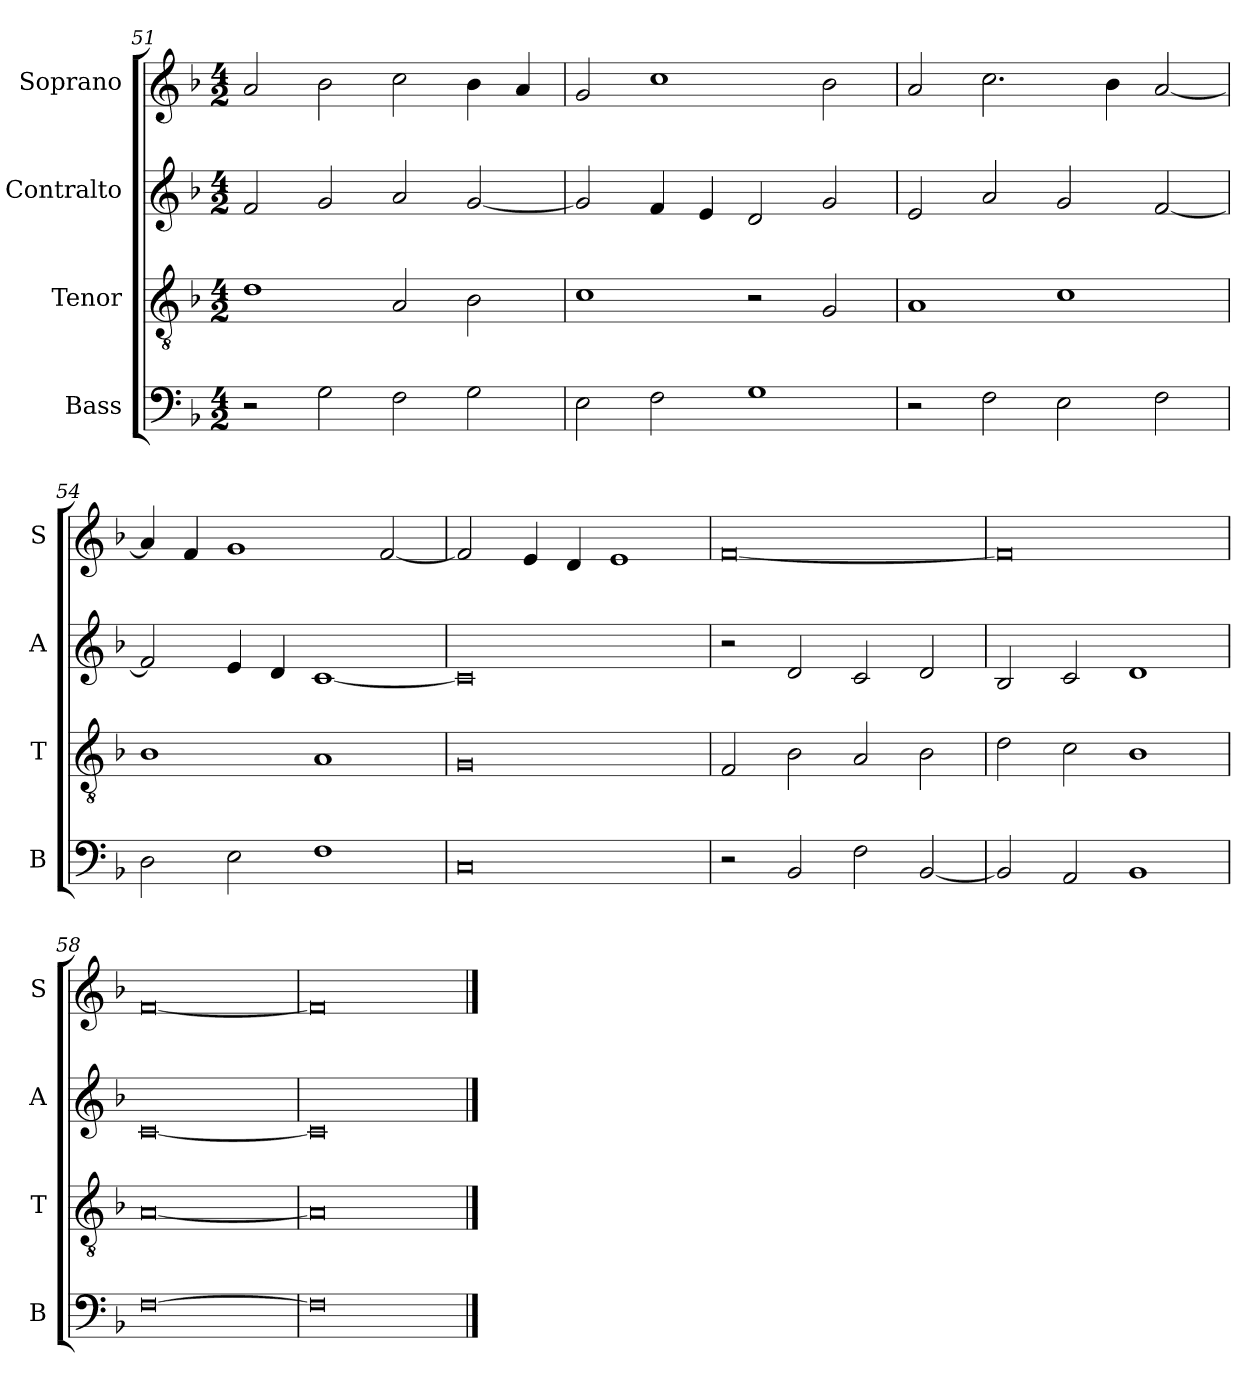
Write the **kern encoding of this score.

**kern	**kern	**kern	**kern
*part4	*part3	*part2	*part1
*staff4	*staff3	*staff2	*staff1
*I"Bass	*I"Tenor	*I"Contralto	*I"Soprano
*I'B	*I'T	*I'A	*I'S
*clefF4	*clefGv2	*clefG2	*clefG2
*k[b-]	*k[b-]	*k[b-]	*k[b-]
*F:ion	*F:ion	*F:ion	*F:ion
*M4/2	*M4/2	*M4/2	*M4/2
=51	=51	=51	=51
2r	1d	2f	2a
2G	.	2g	2b-
2F	2A	2a	2cc
2G	2B-	[2g	4b-
.	.	.	4a
=52	=52	=52	=52
2E	1c	2g]	2g
2F	.	4f	1cc
.	.	4e	.
1G	2r	2d	.
.	2G	2g	2b-
=53	=53	=53	=53
2r	1A	2e	2a
2F	.	2a	2.cc
2E	1c	2g	.
.	.	.	4b-
2F	.	[2f	[2a
=54	=54	=54	=54
2D	1B-	2f]	4a]
.	.	.	4f
2E	.	4e	1g
.	.	4d	.
1F	1A	[1c	.
.	.	.	[2f
=55	=55	=55	=55
0C	0G	0c]	2f]
.	.	.	4e
.	.	.	4d
.	.	.	1e
=56	=56	=56	=56
2r	2F	2r	[0f
2BB-	2B-	2d	.
2F	2A	2c	.
[2BB-	2B-	2d	.
=57	=57	=57	=57
2BB-]	2d	2B-	0f]
2AA	2c	2c	.
1BB-	1B-	1d	.
=58	=58	=58	=58
[0F	[0A	[0c	[0f
=59	=59	=59	=59
0F]	0A]	0c]	0f]
==	==	==	==
*-	*-	*-	*-
